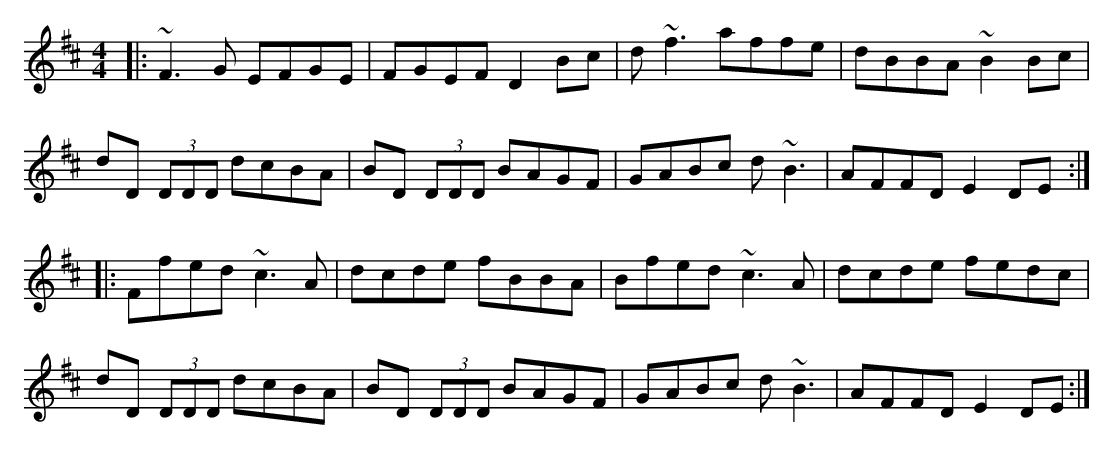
X:1
M:4/4
K:D
|:~F3G EFGE|FGEF D2Bc|d~f3 affe|dBBA ~B2Bc|
dD (3DDD dcBA|BD (3DDD BAGF|GABc d~B3|AFFD E2DE:|
|:Ffed ~c3A|dcde fBBA|Bfed ~c3A|dcde fedc|
dD (3DDD dcBA|BD (3DDD BAGF|GABc d~B3|AFFD E2DE:|
